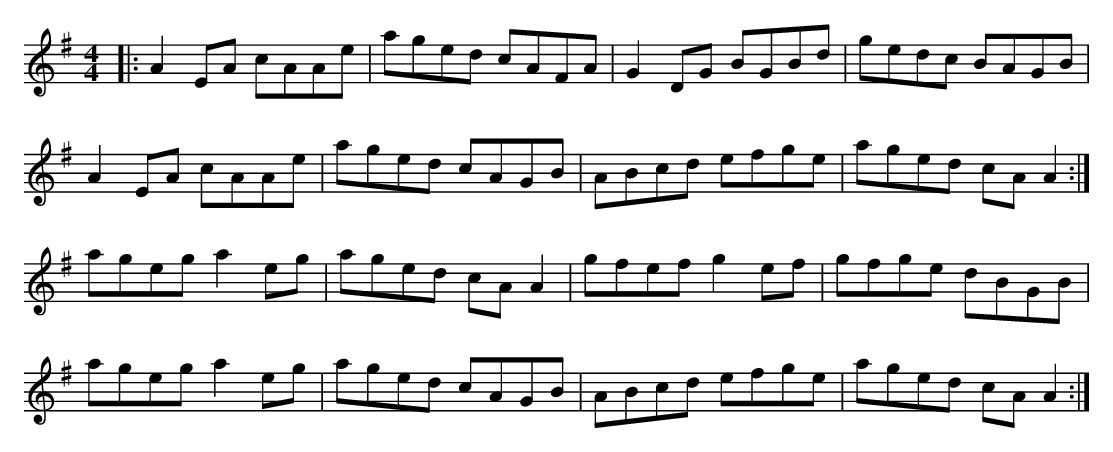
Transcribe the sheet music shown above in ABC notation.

X:1
M:4/4
K:Ador
|:A2 EA cAAe|aged cAFA|G2 DG BGBd|gedc BAGB|
A2 EA cAAe|aged cAGB|ABcd efge|aged cA A2:|
ageg a2 eg|aged cA A2|gfef g2 ef|gfge dBGB|
ageg a2 eg|aged cAGB|ABcd efge|aged cA A2:|
